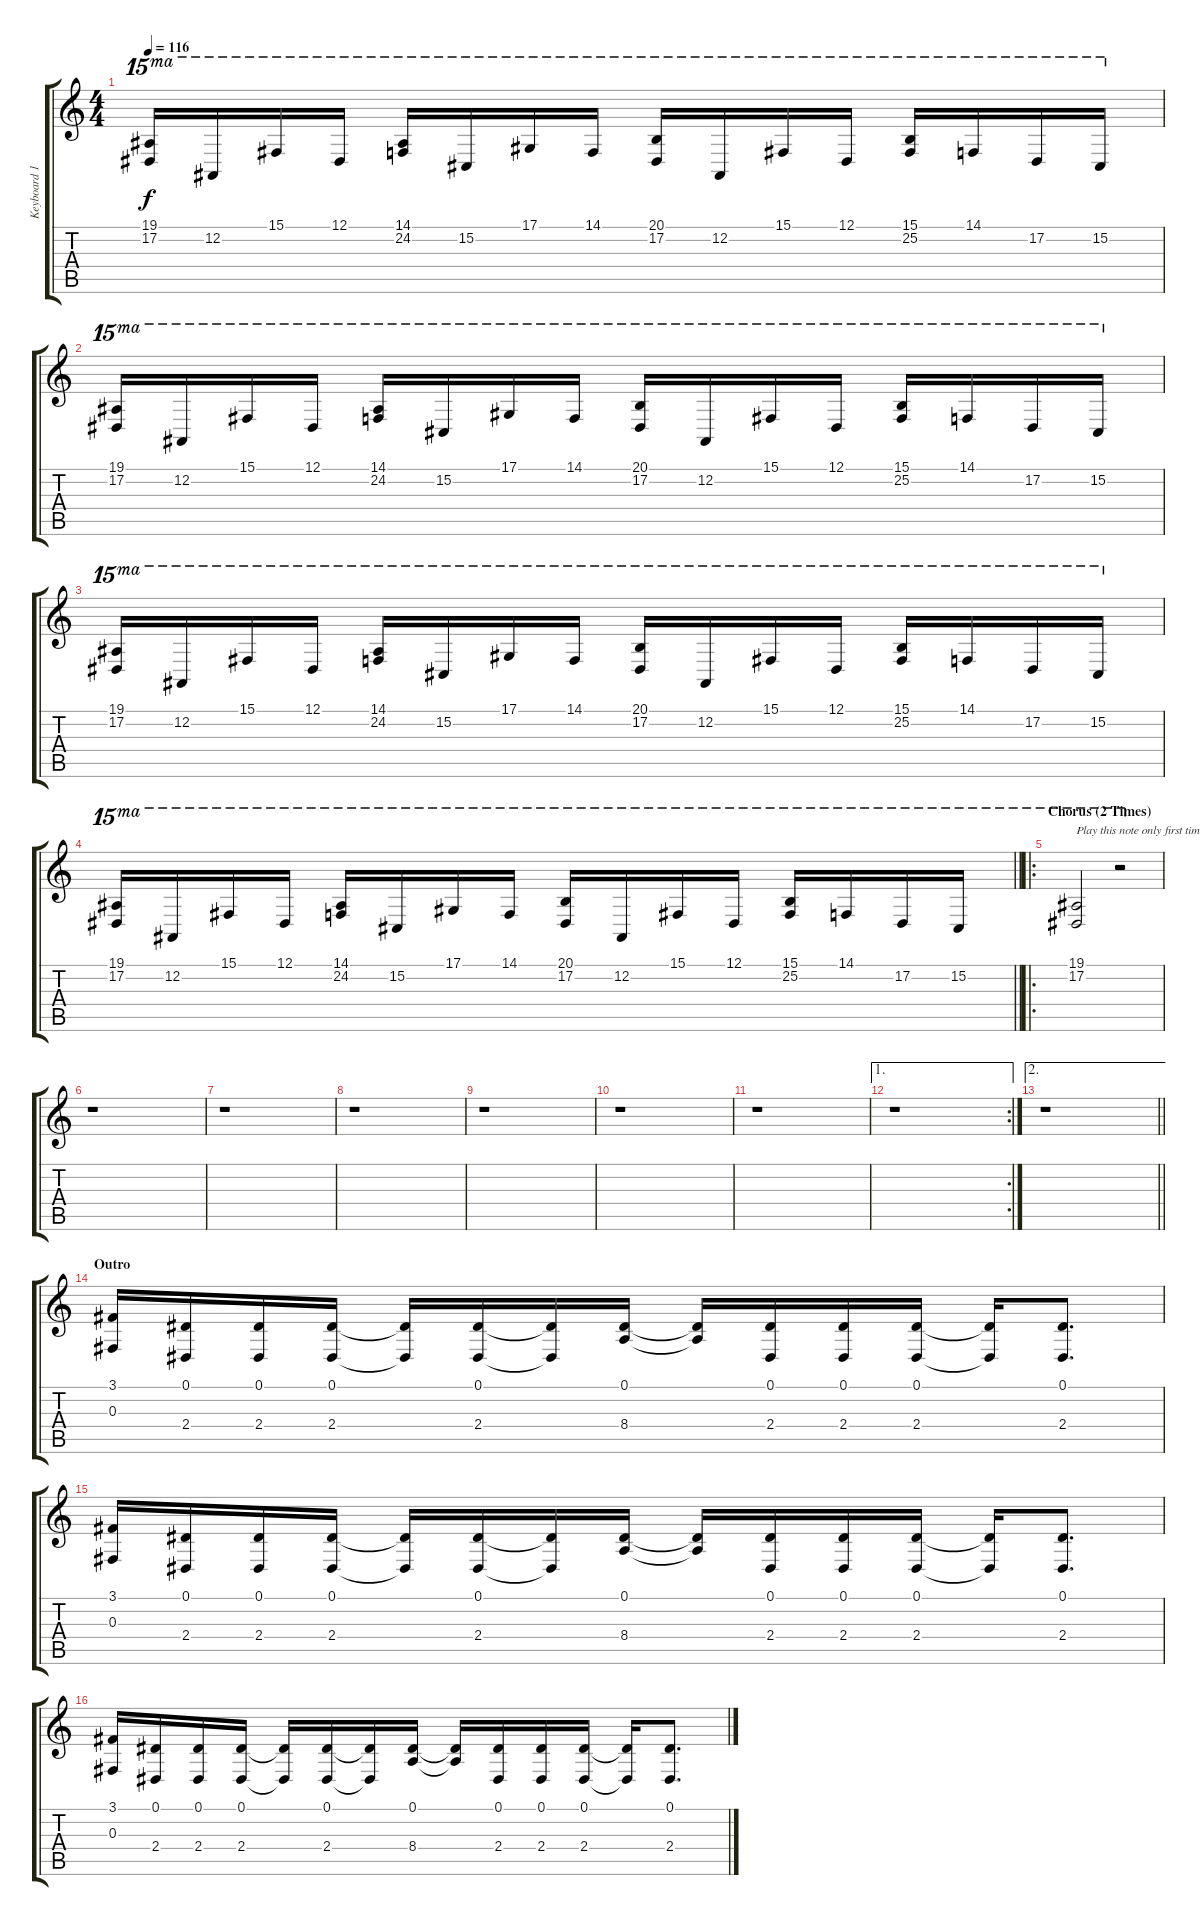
\track ("Keyboard 1" "Keyboard 1") {instrument harpsichord}
\staff {score tabs}
\tuning (Eb4 Bb3 Gb3 Db3 Ab2 Eb2) {hide}
\ts (4 4)
\tempo 116
\clef g2
\ks c
(19.1 17.2).16{ot 15ma dy f volume 9 instrument musicbox} 12.2.16{ot 15ma} 15.1.16{ot 15ma} 12.1.16{ot 15ma} (14.1 24.2).16{ot 15ma} 15.2.16{ot 15ma} 17.1.16{ot 15ma} 14.1.16{ot 15ma} (20.1 17.2).16{ot 15ma} 12.2.16{ot 15ma} 15.1.16{ot 15ma} 12.1.16{ot 15ma} (15.1 25.2).16{ot 15ma} 14.1.16{ot 15ma} 17.2.16{ot 15ma} 15.2.16{ot 15ma} |
(19.1 17.2).16{ot 15ma} 12.2.16{ot 15ma} 15.1.16{ot 15ma} 12.1.16{ot 15ma} (14.1 24.2).16{ot 15ma} 15.2.16{ot 15ma} 17.1.16{ot 15ma} 14.1.16{ot 15ma} (20.1 17.2).16{ot 15ma} 12.2.16{ot 15ma} 15.1.16{ot 15ma} 12.1.16{ot 15ma} (15.1 25.2).16{ot 15ma} 14.1.16{ot 15ma} 17.2.16{ot 15ma} 15.2.16{ot 15ma} |
(19.1 17.2).16{ot 15ma} 12.2.16{ot 15ma} 15.1.16{ot 15ma} 12.1.16{ot 15ma} (14.1 24.2).16{ot 15ma} 15.2.16{ot 15ma} 17.1.16{ot 15ma} 14.1.16{ot 15ma} (20.1 17.2).16{ot 15ma} 12.2.16{ot 15ma} 15.1.16{ot 15ma} 12.1.16{ot 15ma} (15.1 25.2).16{ot 15ma} 14.1.16{ot 15ma} 17.2.16{ot 15ma} 15.2.16{ot 15ma} |
\barLineRight lightlight
(19.1 17.2).16{ot 15ma} 12.2.16{ot 15ma} 15.1.16{ot 15ma} 12.1.16{ot 15ma} (14.1 24.2).16{ot 15ma} 15.2.16{ot 15ma} 17.1.16{ot 15ma} 14.1.16{ot 15ma} (20.1 17.2).16{ot 15ma} 12.2.16{ot 15ma} 15.1.16{ot 15ma} 12.1.16{ot 15ma} (15.1 25.2).16{ot 15ma} 14.1.16{ot 15ma} 17.2.16{ot 15ma} 15.2.16{ot 15ma} |
\ro
\section ("" "Chorus (2 Times)")
(19.1 17.2).2{ot 15ma txt "Play this note only first time"} r.2{ot 15ma volume 0} |
r.1 |
r.1 |
r.1 |
r.1 |
r.1 |
r.1 |
\ae 1
\rc 2
r.1 |
\ae 2
\barLineRight lightlight
r.1 |
\section ("" "Outro")
(3.1 0.3).16{volume 11 instrument harpsichord} (0.1 2.4).16 (0.1 2.4).16 (0.1 2.4).16 (0.1{t} 2.4{t}).16 (0.1 2.4).16 (0.1{t} 2.4{t}).16 (0.1 8.4).16 (0.1{t} 8.4{t}).16 (0.1 2.4).16 (0.1 2.4).16 (0.1 2.4).16 (0.1{t} 2.4{t}).16 (0.1 2.4).8{d} |
(3.1 0.3).16 (0.1 2.4).16 (0.1 2.4).16 (0.1 2.4).16 (0.1{t} 2.4{t}).16 (0.1 2.4).16 (0.1{t} 2.4{t}).16 (0.1 8.4).16 (0.1{t} 8.4{t}).16 (0.1 2.4).16 (0.1 2.4).16 (0.1 2.4).16 (0.1{t} 2.4{t}).16 (0.1 2.4).8{d} |
(3.1 0.3).16 (0.1 2.4).16 (0.1 2.4).16 (0.1 2.4).16 (0.1{t} 2.4{t}).16 (0.1 2.4).16 (0.1{t} 2.4{t}).16 (0.1 8.4).16 (0.1{t} 8.4{t}).16 (0.1 2.4).16 (0.1 2.4).16 (0.1 2.4).16 (0.1{t} 2.4{t}).16 (0.1 2.4).8{d}
